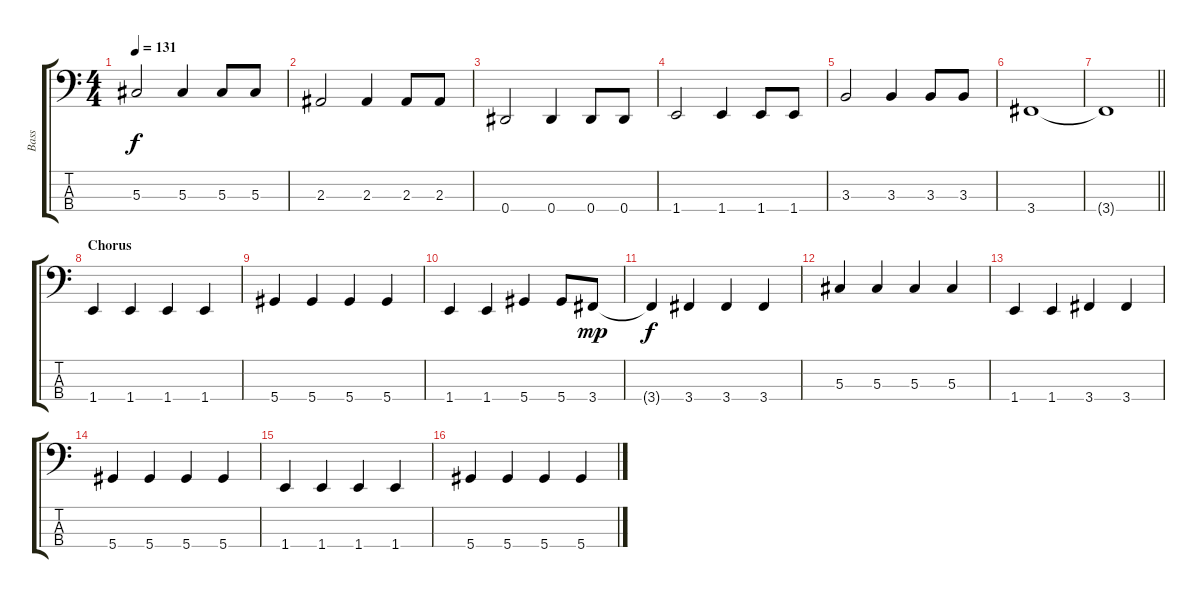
\track ("Bass" "Bass") {instrument electricbassfinger}
\staff {score tabs}
\tuning (Gb2 Db2 Ab1 Eb1) {hide}
\ts (4 4)
\tempo 131
\clef f4
\ks c
5.3.2{dy f} 5.3.4 5.3.8 5.3.8 |
2.3.2 2.3.4 2.3.8 2.3.8 |
0.4.2 0.4.4 0.4.8 0.4.8 |
1.4.2 1.4.4 1.4.8 1.4.8 |
3.3.2 3.3.4 3.3.8 3.3.8 |
3.4.1 |
\barLineRight lightlight
3.4{t}.1 |
\section ("" "Chorus")
1.4.4 1.4.4 1.4.4 1.4.4 |
5.4.4 5.4.4 5.4.4 5.4.4 |
1.4.4 1.4.4 5.4.4 5.4.8 3.4.8{dy mp} |
3.4{t}.4{dy f} 3.4.4 3.4.4 3.4.4 |
5.3.4 5.3.4 5.3.4 5.3.4 |
1.4.4 1.4.4 3.4.4 3.4.4 |
5.4.4 5.4.4 5.4.4 5.4.4 |
1.4.4 1.4.4 1.4.4 1.4.4 |
5.4.4 5.4.4 5.4.4 5.4.4
